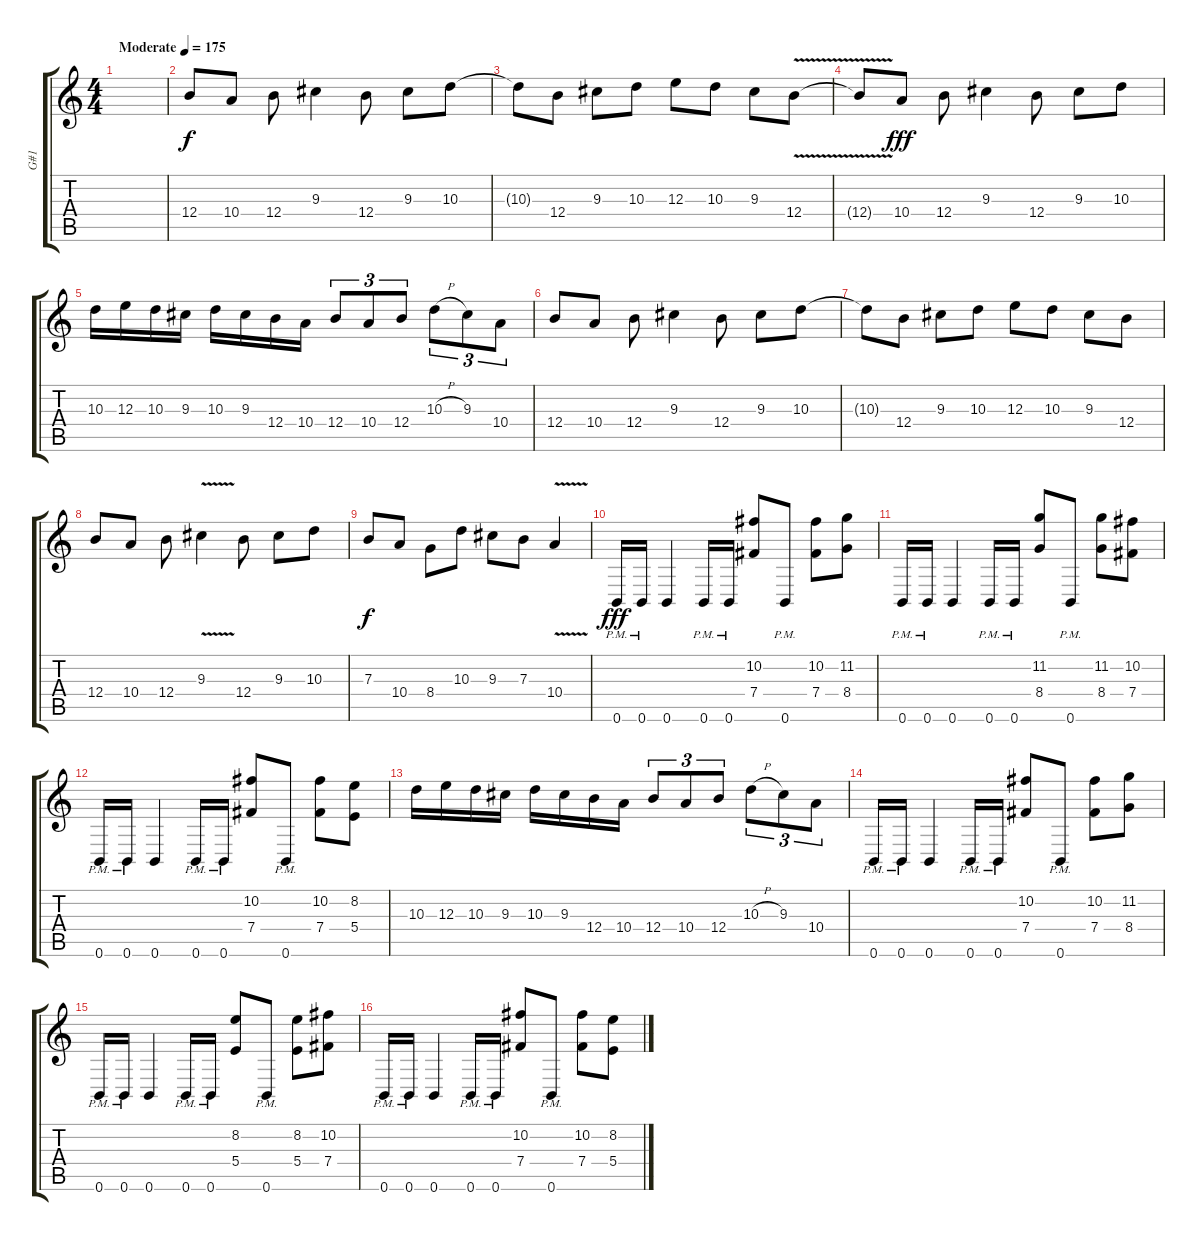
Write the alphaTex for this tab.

\track ("G#1" "G#1") {instrument overdrivenguitar}
\staff {score tabs}
\tuning (Db4 Ab3 E3 B2 Gb2 B1) {hide}
\ts (4 4)
\tempo (175 "Moderate")
\clef g2
\ks c
|
12.4.8 10.4.8 12.4.8 9.3.4 12.4.8 9.3.8 10.3.8 |
10.3{t}.8 12.4.8 9.3.8 10.3.8 12.3.8 10.3.8 9.3.8 12.4{v}.8 |
12.4{t}.8{dy f} 10.4.8{dy fff} 12.4.8 9.3.4 12.4.8 9.3.8 10.3.8 |
10.3.16 12.3.16 10.3.16 9.3.16 10.3.16 9.3.16 12.4.16 10.4.16 12.4.8{tu (3 2)} 10.4.8{tu (3 2)} 12.4.8{tu (3 2)} 10.3{h}.8{tu (3 2)} 9.3.8{tu (3 2)} 10.4.8{tu (3 2)} |
12.4.8 10.4.8 12.4.8 9.3.4 12.4.8 9.3.8 10.3.8 |
10.3{t}.8 12.4.8 9.3.8 10.3.8 12.3.8 10.3.8 9.3.8 12.4.8 |
12.4.8 10.4.8 12.4.8 9.3{v}.4 12.4.8 9.3.8 10.3.8 |
7.3.8{dy f} 10.4.8 8.4.8 10.3.8 9.3.8 7.3.8 10.4{v}.4 |
0.6{pm}.16{dy fff} 0.6{pm}.16 0.6.4 0.6{pm}.16 0.6{pm}.16 (10.2 7.4).8 0.6{pm}.8 (10.2 7.4).8 (11.2 8.4).8 |
0.6{pm}.16 0.6{pm}.16 0.6.4 0.6{pm}.16 0.6{pm}.16 (11.2 8.4).8 0.6{pm}.8 (11.2 8.4).8 (10.2 7.4).8 |
0.6{pm}.16 0.6{pm}.16 0.6.4 0.6{pm}.16 0.6{pm}.16 (10.2 7.4).8 0.6{pm}.8 (10.2 7.4).8 (8.2 5.4).8 |
10.3.16 12.3.16 10.3.16 9.3.16 10.3.16 9.3.16 12.4.16 10.4.16 12.4.8{tu (3 2)} 10.4.8{tu (3 2)} 12.4.8{tu (3 2)} 10.3{h}.8{tu (3 2)} 9.3.8{tu (3 2)} 10.4.8{tu (3 2)} |
0.6{pm}.16 0.6{pm}.16 0.6.4 0.6{pm}.16 0.6{pm}.16 (10.2 7.4).8 0.6{pm}.8 (10.2 7.4).8 (11.2 8.4).8 |
0.6{pm}.16 0.6{pm}.16 0.6.4 0.6{pm}.16 0.6{pm}.16 (8.2 5.4).8 0.6{pm}.8 (8.2 5.4).8 (10.2 7.4).8 |
0.6{pm}.16 0.6{pm}.16 0.6.4 0.6{pm}.16 0.6{pm}.16 (10.2 7.4).8 0.6{pm}.8 (10.2 7.4).8 (8.2 5.4).8
